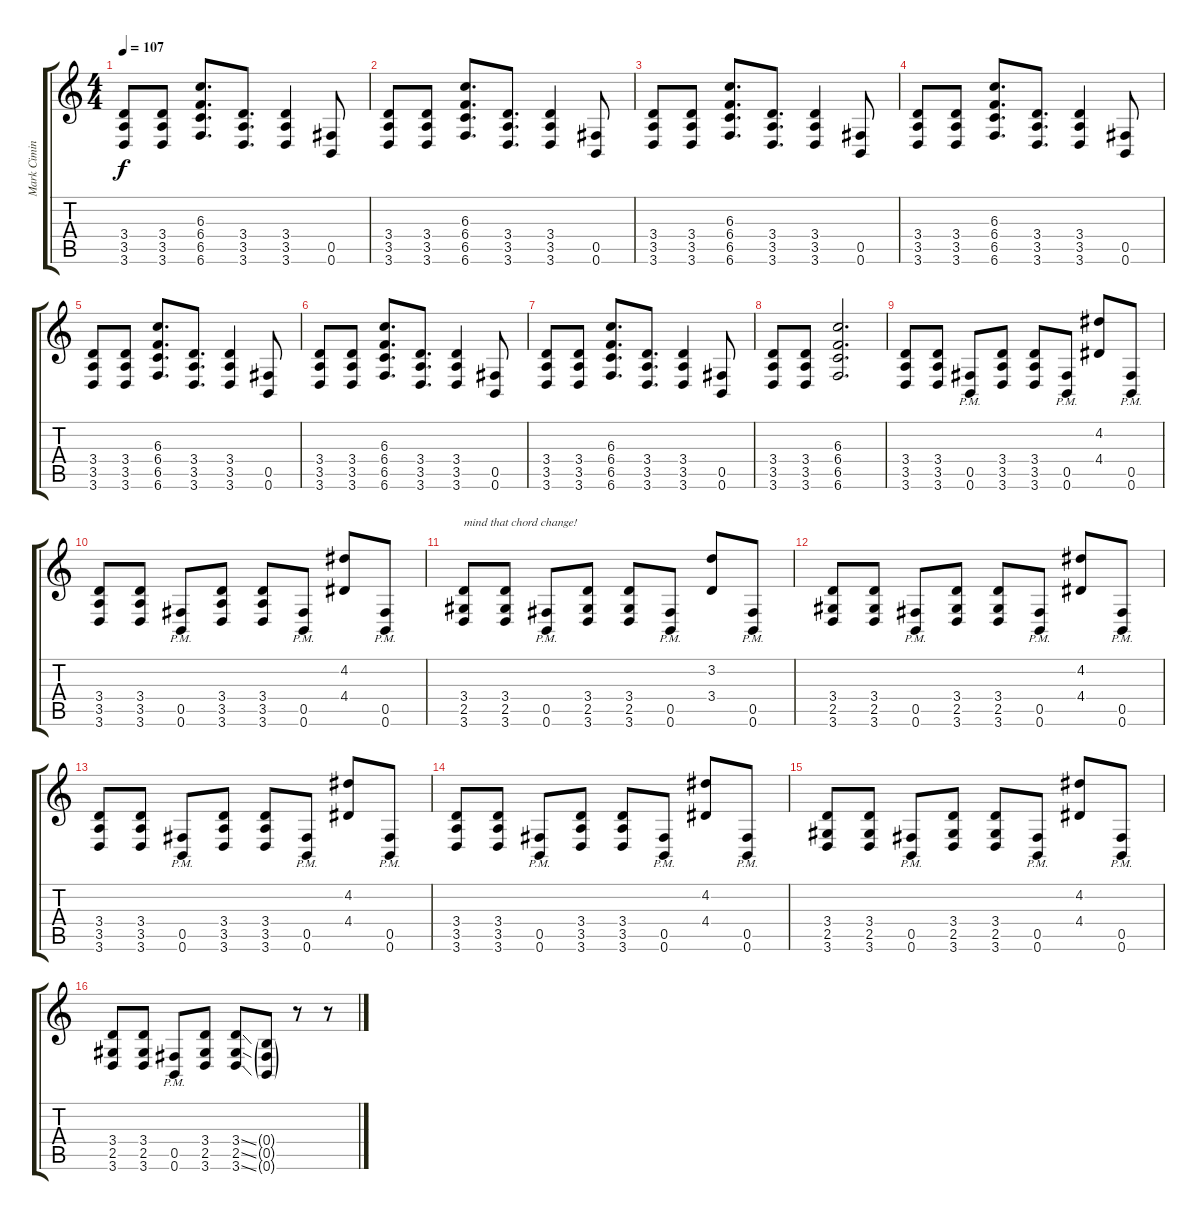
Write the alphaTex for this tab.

\track ("Mark Cimino" "Mark Cimin") {instrument distortionguitar}
\staff {score tabs}
\tuning (Eb4 B3 Gb3 B2 Gb2 B1) {hide}
\ts (4 4)
\tempo 107
\clef g2
\ks c
(3.4 3.5 3.6).8{dy f} (3.4 3.5 3.6).8 (6.3 6.4 6.5 6.6).8{d} (3.4 3.5 3.6).8{d} (3.4 3.5 3.6).4 (0.5 0.6).8 |
(3.4 3.5 3.6).8 (3.4 3.5 3.6).8 (6.3 6.4 6.5 6.6).8{d} (3.4 3.5 3.6).8{d} (3.4 3.5 3.6).4 (0.5 0.6).8 |
(3.4 3.5 3.6).8 (3.4 3.5 3.6).8 (6.3 6.4 6.5 6.6).8{d} (3.4 3.5 3.6).8{d} (3.4 3.5 3.6).4 (0.5 0.6).8 |
(3.4 3.5 3.6).8 (3.4 3.5 3.6).8 (6.3 6.4 6.5 6.6).8{d} (3.4 3.5 3.6).8{d} (3.4 3.5 3.6).4 (0.5 0.6).8 |
(3.4 3.5 3.6).8 (3.4 3.5 3.6).8 (6.3 6.4 6.5 6.6).8{d} (3.4 3.5 3.6).8{d} (3.4 3.5 3.6).4 (0.5 0.6).8 |
(3.4 3.5 3.6).8 (3.4 3.5 3.6).8 (6.3 6.4 6.5 6.6).8{d} (3.4 3.5 3.6).8{d} (3.4 3.5 3.6).4 (0.5 0.6).8 |
(3.4 3.5 3.6).8 (3.4 3.5 3.6).8 (6.3 6.4 6.5 6.6).8{d} (3.4 3.5 3.6).8{d} (3.4 3.5 3.6).4 (0.5 0.6).8 |
(3.4 3.5 3.6).8 (3.4 3.5 3.6).8 (6.3 6.4 6.5 6.6).2{d} |
(3.4 3.5 3.6).8 (3.4 3.5 3.6).8 (0.5{pm} 0.6{pm}).8 (3.4 3.5 3.6).8 (3.4 3.5 3.6).8 (0.5{pm} 0.6{pm}).8 (4.2 4.4).8 (0.5{pm} 0.6{pm}).8 |
(3.4 3.5 3.6).8 (3.4 3.5 3.6).8 (0.5{pm} 0.6{pm}).8 (3.4 3.5 3.6).8 (3.4 3.5 3.6).8 (0.5{pm} 0.6{pm}).8 (4.2 4.4).8 (0.5{pm} 0.6{pm}).8 |
(3.4 2.5 3.6).8{txt "mind that chord change!"} (3.4 2.5 3.6).8 (0.5{pm} 0.6{pm}).8 (3.4 2.5 3.6).8 (3.4 2.5 3.6).8 (0.5{pm} 0.6{pm}).8 (3.2 3.4).8 (0.5{pm} 0.6{pm}).8 |
(3.4 2.5 3.6).8 (3.4 2.5 3.6).8 (0.5{pm} 0.6{pm}).8 (3.4 2.5 3.6).8 (3.4 2.5 3.6).8 (0.5{pm} 0.6{pm}).8 (4.2 4.4).8 (0.5{pm} 0.6{pm}).8 |
(3.4 3.5 3.6).8 (3.4 3.5 3.6).8 (0.5{pm} 0.6{pm}).8 (3.4 3.5 3.6).8 (3.4 3.5 3.6).8 (0.5{pm} 0.6{pm}).8 (4.2 4.4).8 (0.5{pm} 0.6{pm}).8 |
(3.4 3.5 3.6).8 (3.4 3.5 3.6).8 (0.5{pm} 0.6{pm}).8 (3.4 3.5 3.6).8 (3.4 3.5 3.6).8 (0.5{pm} 0.6{pm}).8 (4.2 4.4).8 (0.5{pm} 0.6{pm}).8 |
(3.4 2.5 3.6).8 (3.4 2.5 3.6).8 (0.5{pm} 0.6{pm}).8 (3.4 2.5 3.6).8 (3.4 2.5 3.6).8 (0.5{pm} 0.6{pm}).8 (4.2 4.4).8 (0.5{pm} 0.6{pm}).8 |
(3.4 2.5 3.6).8 (3.4 2.5 3.6).8 (0.5{pm} 0.6{pm}).8 (3.4 2.5 3.6).8 (3.4{ss} 2.5{ss} 3.6{ss}).8 (0.4{g} 0.5{g} 0.6{g}).8 r.8 r.8
